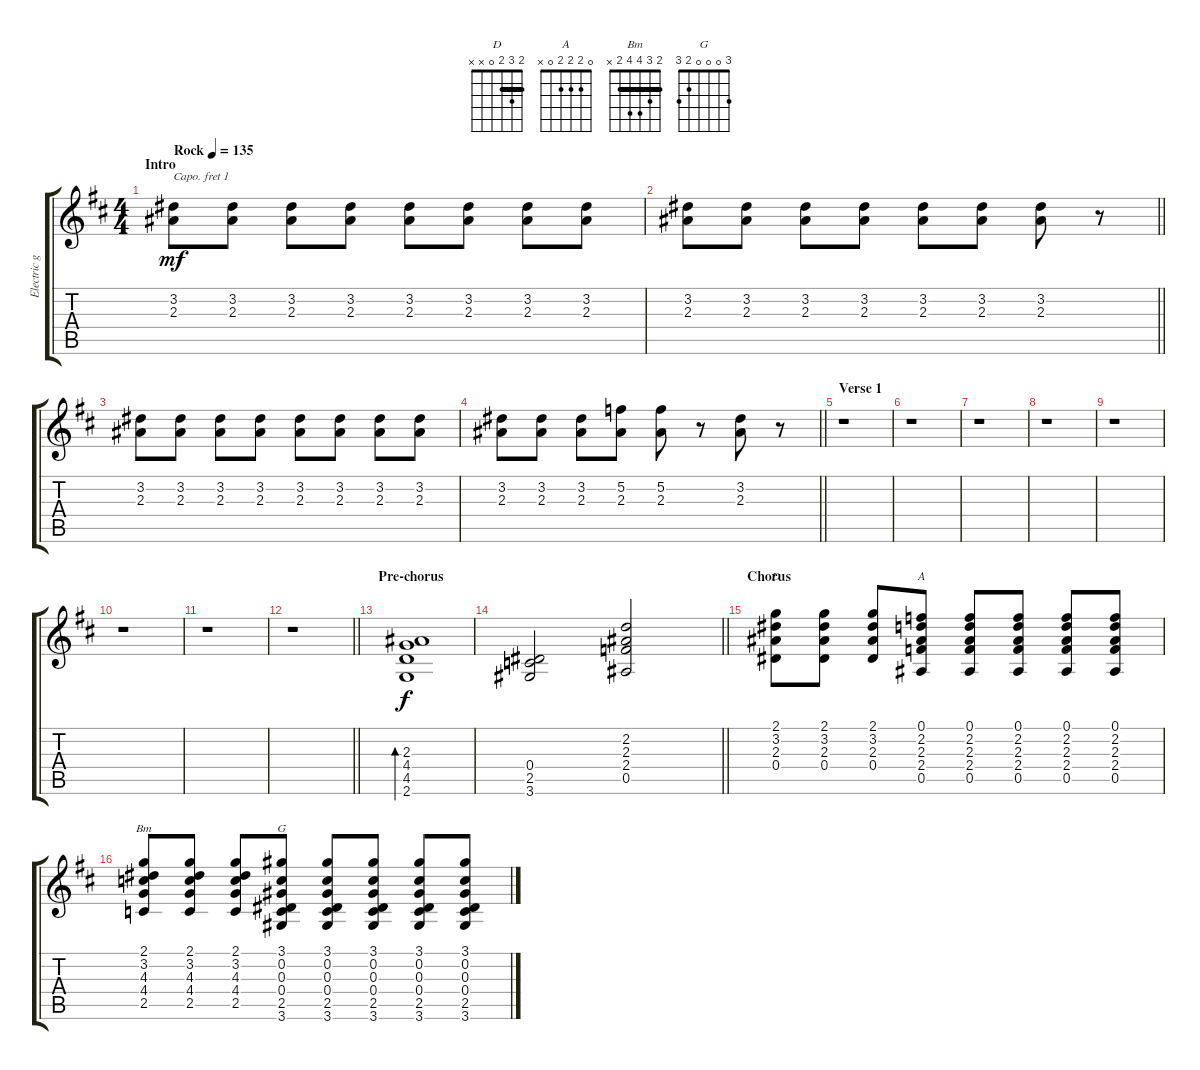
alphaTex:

\track ("Electric guitar 2" "Electric g") {instrument electricguitarclean}
\staff {score tabs}
\capo 1
\tuning (E4 B3 G3 D3 A2 E2) {hide}
\chord ("D" 2 3 2 0 x x) {barre 2}
\chord ("A" 0 2 2 2 0 x)
\chord ("Bm" 2 3 4 4 2 x) {barre 2}
\chord ("G" 3 0 0 0 2 3)
\ts (4 4)
\section ("" "Intro")
\tempo (135 "Rock")
\clef g2
\ks d
(3.2 2.3).8{dy mf instrument electricguitarclean} (3.2 2.3).8 (3.2 2.3).8 (3.2 2.3).8 (3.2 2.3).8 (3.2 2.3).8 (3.2 2.3).8 (3.2 2.3).8 |
\barLineRight lightlight
(3.2 2.3).8 (3.2 2.3).8 (3.2 2.3).8 (3.2 2.3).8 (3.2 2.3).8 (3.2 2.3).8 (3.2 2.3).8 r.8 |
(3.2 2.3).8 (3.2 2.3).8 (3.2 2.3).8 (3.2 2.3).8 (3.2 2.3).8 (3.2 2.3).8 (3.2 2.3).8 (3.2 2.3).8 |
\barLineRight lightlight
(3.2 2.3).8 (3.2 2.3).8 (3.2 2.3).8 (5.2 2.3).8 (5.2 2.3).8 r.8 (3.2 2.3).8 r.8 |
\section ("" "Verse 1")
r.1 |
r.1 |
r.1 |
r.1 |
r.1 |
r.1 |
r.1 |
\barLineRight lightlight
r.1 |
\section ("" "Pre-chorus")
(2.3 4.4 4.5 2.6).1{bd 60 dy f} |
\barLineRight lightlight
(0.4 2.5 3.6).2 (2.2 2.3 2.4 0.5).2 |
\section ("" "Chorus")
(2.1 3.2 2.3 0.4).8{ch "D"} (2.1 3.2 2.3 0.4).8 (2.1 3.2 2.3 0.4).8 (0.1 2.2 2.3 2.4 0.5).8{ch "A"} (0.1 2.2 2.3 2.4 0.5).8 (0.1 2.2 2.3 2.4 0.5).8 (0.1 2.2 2.3 2.4 0.5).8 (0.1 2.2 2.3 2.4 0.5).8 |
(2.1 3.2 4.3 4.4 2.5).8{ch "Bm"} (2.1 3.2 4.3 4.4 2.5).8 (2.1 3.2 4.3 4.4 2.5).8 (3.1 0.2 0.3 0.4 2.5 3.6).8{ch "G"} (3.1 0.2 0.3 0.4 2.5 3.6).8 (3.1 0.2 0.3 0.4 2.5 3.6).8 (3.1 0.2 0.3 0.4 2.5 3.6).8 (3.1 0.2 0.3 0.4 2.5 3.6).8
